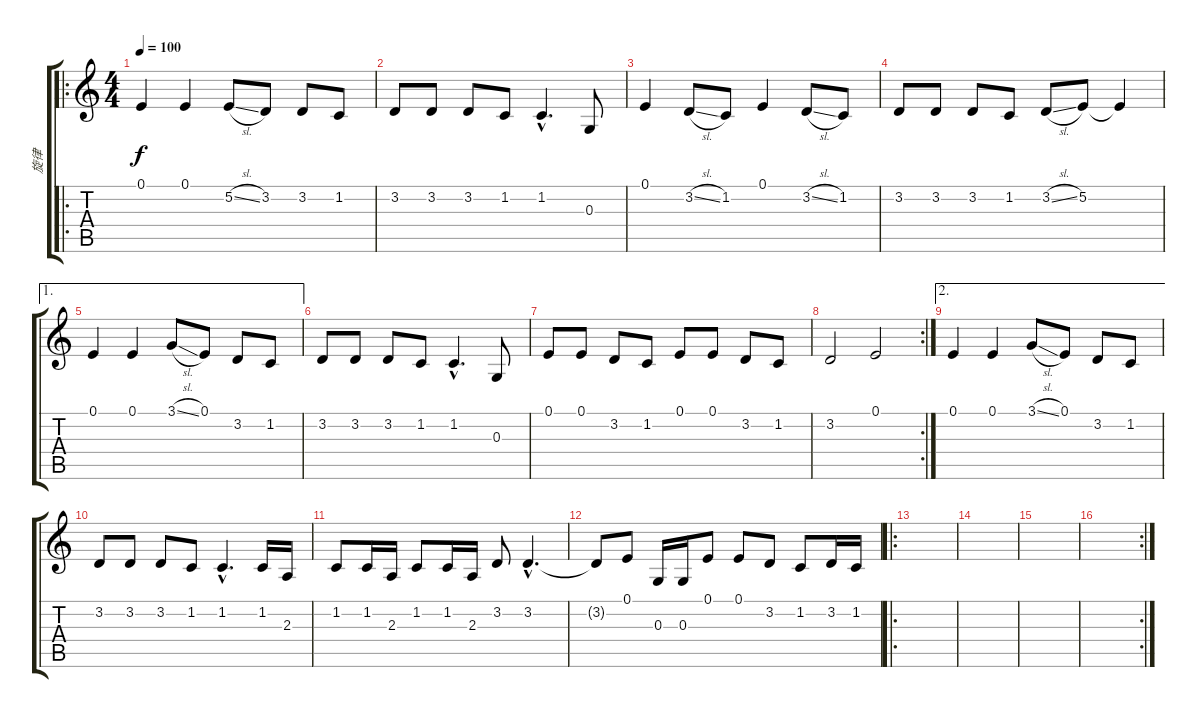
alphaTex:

\track ("旋律" "旋律") {instrument sopranosax}
\staff {score tabs}
\tuning (E4 B3 G3 D3 A2 E2) {hide}
\ro
\ts (4 4)
\tempo 100
\clef g2
\ks c
0.1.4{dy f} 0.1.4 5.2{sl}.8 3.2.8 3.2.8 1.2.8 |
3.2.8 3.2.8 3.2.8 1.2.8 1.2{hac}.4{d} 0.3.8 |
0.1.4 3.2{sl}.8 1.2.8 0.1.4 3.2{sl}.8 1.2.8 |
3.2.8 3.2.8 3.2.8 1.2.8 3.2{sl}.8 5.2.8 5.2{t}.4 |
\ae 1
0.1.4 0.1.4 3.1{sl}.8 0.1.8 3.2.8 1.2.8 |
3.2.8 3.2.8 3.2.8 1.2.8 1.2{hac}.4{d} 0.3.8 |
0.1.8 0.1.8 3.2.8 1.2.8 0.1.8 0.1.8 3.2.8 1.2.8 |
\rc 2
3.2.2 0.1.2 |
\ae 2
0.1.4 0.1.4 3.1{sl}.8 0.1.8 3.2.8 1.2.8 |
3.2.8 3.2.8 3.2.8 1.2.8 1.2{hac}.4{d} 1.2.16 2.3.16 |
1.2.8 1.2.16 2.3.16 1.2.8 1.2.16 2.3.16 3.2.8 3.2{hac}.4{d} |
3.2{t}.8 0.1.8 0.3.16 0.3.16 0.1.8 0.1.8 3.2.8 1.2.8 3.2.16 1.2.16 |
\ro
|
|
|
\rc 2
